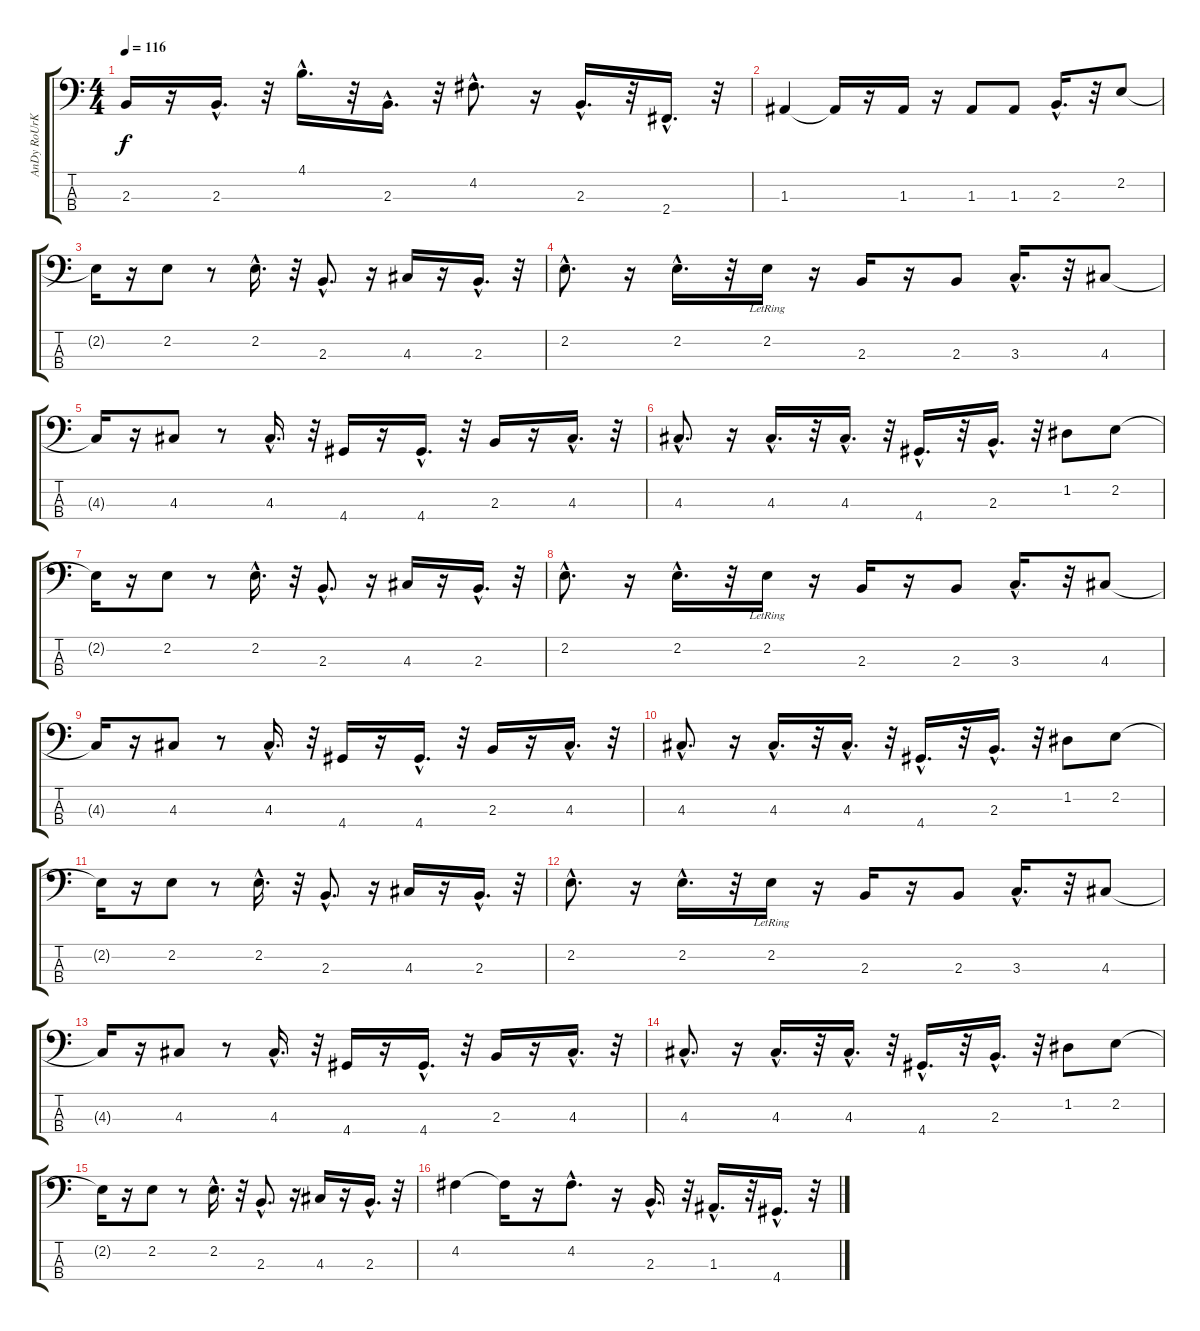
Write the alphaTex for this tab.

\track ("AnDy RoUrKe" "AnDy RoUrK") {instrument electricbasspick}
\staff {score tabs}
\tuning (G2 D2 A1 E1) {hide}
\ts (4 4)
\tempo 116
\clef f4
\ks c
2.3{t}.16{dy f} r.16 2.3{hac}.16{d} r.32 4.1{hac}.16{d} r.32 2.3{hac}.16{d} r.32 4.2{hac}.8{d} r.16 2.3{hac}.16{d} r.32 2.4{hac}.16{d} r.32 |
1.3.4 1.3{t}.16 r.16 1.3.16 r.16 1.3.8 1.3.8 2.3{hac}.16{d} r.32 2.2.8 |
2.2{t}.16 r.16 2.2.8 r.8 2.2{hac}.16{d} r.32 2.3{hac}.8{d} r.16 4.3.16 r.16 2.3{hac}.16{d} r.32 |
2.2{hac}.8{d} r.16 2.2{hac}.16{d} r.32 2.2{lr}.16 r.16 2.3.16 r.16 2.3.8 3.3{hac}.16{d} r.32 4.3.8 |
4.3{t}.16 r.16 4.3.8 r.8 4.3{hac}.16{d} r.32 4.4.16 r.16 4.4{hac}.16{d} r.32 2.3.16 r.16 4.3{hac}.16{d} r.32 |
4.3{hac}.8{d} r.16 4.3{hac}.16{d} r.32 4.3{hac}.16{d} r.32 4.4{hac}.16{d} r.32 2.3{hac}.16{d} r.32 1.2.8 2.2.8 |
2.2{t}.16 r.16 2.2.8 r.8 2.2{hac}.16{d} r.32 2.3{hac}.8{d} r.16 4.3.16 r.16 2.3{hac}.16{d} r.32 |
2.2{hac}.8{d} r.16 2.2{hac}.16{d} r.32 2.2{lr}.16 r.16 2.3.16 r.16 2.3.8 3.3{hac}.16{d} r.32 4.3.8 |
4.3{t}.16 r.16 4.3.8 r.8 4.3{hac}.16{d} r.32 4.4.16 r.16 4.4{hac}.16{d} r.32 2.3.16 r.16 4.3{hac}.16{d} r.32 |
4.3{hac}.8{d} r.16 4.3{hac}.16{d} r.32 4.3{hac}.16{d} r.32 4.4{hac}.16{d} r.32 2.3{hac}.16{d} r.32 1.2.8 2.2.8 |
2.2{t}.16 r.16 2.2.8 r.8 2.2{hac}.16{d} r.32 2.3{hac}.8{d} r.16 4.3.16 r.16 2.3{hac}.16{d} r.32 |
2.2{hac}.8{d} r.16 2.2{hac}.16{d} r.32 2.2{lr}.16 r.16 2.3.16 r.16 2.3.8 3.3{hac}.16{d} r.32 4.3.8 |
4.3{t}.16 r.16 4.3.8 r.8 4.3{hac}.16{d} r.32 4.4.16 r.16 4.4{hac}.16{d} r.32 2.3.16 r.16 4.3{hac}.16{d} r.32 |
4.3{hac}.8{d} r.16 4.3{hac}.16{d} r.32 4.3{hac}.16{d} r.32 4.4{hac}.16{d} r.32 2.3{hac}.16{d} r.32 1.2.8 2.2.8 |
2.2{t}.16 r.16 2.2.8 r.8 2.2{hac}.16{d} r.32 2.3{hac}.8{d} r.16 4.3.16 r.16 2.3{hac}.16{d} r.32 |
4.2.4 4.2{t}.16 r.16 4.2{hac}.8{d} r.16 2.3{hac}.16{d} r.32 1.3{hac}.16{d} r.32 4.4{hac}.16{d} r.32
